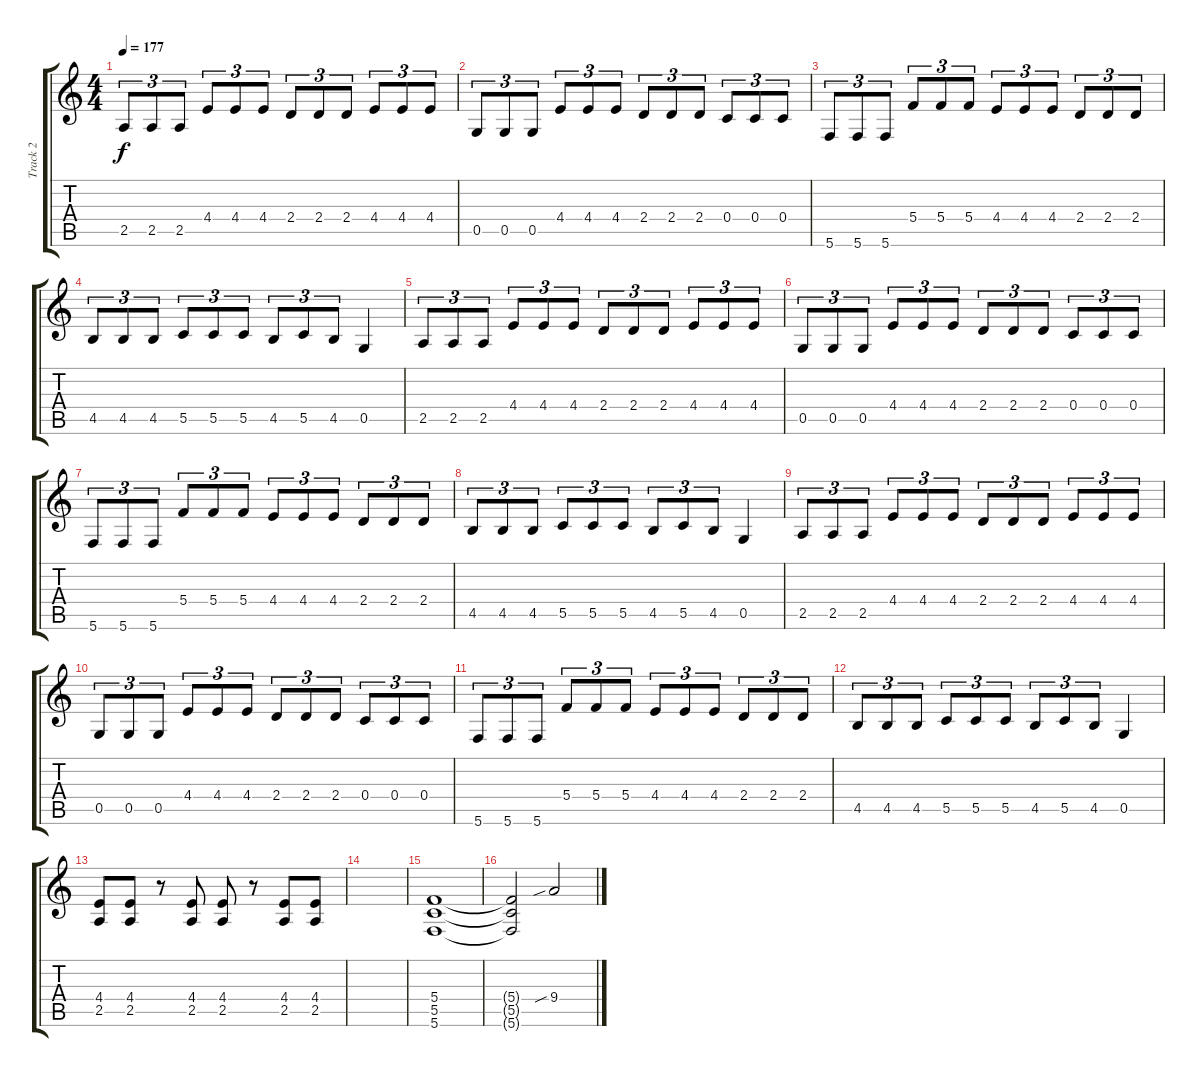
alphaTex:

\track ("Track 2" "Track 2") {instrument distortionguitar}
\staff {score tabs}
\tuning (D4 A3 F3 C3 G2 C2) {hide}
\ts (4 4)
\tempo 177
\clef g2
\ks c
2.5.8{tu (3 2) dy f} 2.5.8{tu (3 2)} 2.5.8{tu (3 2)} 4.4.8{tu (3 2)} 4.4.8{tu (3 2)} 4.4.8{tu (3 2)} 2.4.8{tu (3 2)} 2.4.8{tu (3 2)} 2.4.8{tu (3 2)} 4.4.8{tu (3 2)} 4.4.8{tu (3 2)} 4.4.8{tu (3 2)} |
0.5.8{tu (3 2)} 0.5.8{tu (3 2)} 0.5.8{tu (3 2)} 4.4.8{tu (3 2)} 4.4.8{tu (3 2)} 4.4.8{tu (3 2)} 2.4.8{tu (3 2)} 2.4.8{tu (3 2)} 2.4.8{tu (3 2)} 0.4.8{tu (3 2)} 0.4.8{tu (3 2)} 0.4.8{tu (3 2)} |
5.6.8{tu (3 2)} 5.6.8{tu (3 2)} 5.6.8{tu (3 2)} 5.4.8{tu (3 2)} 5.4.8{tu (3 2)} 5.4.8{tu (3 2)} 4.4.8{tu (3 2)} 4.4.8{tu (3 2)} 4.4.8{tu (3 2)} 2.4.8{tu (3 2)} 2.4.8{tu (3 2)} 2.4.8{tu (3 2)} |
4.5.8{tu (3 2)} 4.5.8{tu (3 2)} 4.5.8{tu (3 2)} 5.5.8{tu (3 2)} 5.5.8{tu (3 2)} 5.5.8{tu (3 2)} 4.5.8{tu (3 2)} 5.5.8{tu (3 2)} 4.5.8{tu (3 2)} 0.5.4 |
2.5.8{tu (3 2)} 2.5.8{tu (3 2)} 2.5.8{tu (3 2)} 4.4.8{tu (3 2)} 4.4.8{tu (3 2)} 4.4.8{tu (3 2)} 2.4.8{tu (3 2)} 2.4.8{tu (3 2)} 2.4.8{tu (3 2)} 4.4.8{tu (3 2)} 4.4.8{tu (3 2)} 4.4.8{tu (3 2)} |
0.5.8{tu (3 2)} 0.5.8{tu (3 2)} 0.5.8{tu (3 2)} 4.4.8{tu (3 2)} 4.4.8{tu (3 2)} 4.4.8{tu (3 2)} 2.4.8{tu (3 2)} 2.4.8{tu (3 2)} 2.4.8{tu (3 2)} 0.4.8{tu (3 2)} 0.4.8{tu (3 2)} 0.4.8{tu (3 2)} |
5.6.8{tu (3 2)} 5.6.8{tu (3 2)} 5.6.8{tu (3 2)} 5.4.8{tu (3 2)} 5.4.8{tu (3 2)} 5.4.8{tu (3 2)} 4.4.8{tu (3 2)} 4.4.8{tu (3 2)} 4.4.8{tu (3 2)} 2.4.8{tu (3 2)} 2.4.8{tu (3 2)} 2.4.8{tu (3 2)} |
4.5.8{tu (3 2)} 4.5.8{tu (3 2)} 4.5.8{tu (3 2)} 5.5.8{tu (3 2)} 5.5.8{tu (3 2)} 5.5.8{tu (3 2)} 4.5.8{tu (3 2)} 5.5.8{tu (3 2)} 4.5.8{tu (3 2)} 0.5.4 |
2.5.8{tu (3 2)} 2.5.8{tu (3 2)} 2.5.8{tu (3 2)} 4.4.8{tu (3 2)} 4.4.8{tu (3 2)} 4.4.8{tu (3 2)} 2.4.8{tu (3 2)} 2.4.8{tu (3 2)} 2.4.8{tu (3 2)} 4.4.8{tu (3 2)} 4.4.8{tu (3 2)} 4.4.8{tu (3 2)} |
0.5.8{tu (3 2)} 0.5.8{tu (3 2)} 0.5.8{tu (3 2)} 4.4.8{tu (3 2)} 4.4.8{tu (3 2)} 4.4.8{tu (3 2)} 2.4.8{tu (3 2)} 2.4.8{tu (3 2)} 2.4.8{tu (3 2)} 0.4.8{tu (3 2)} 0.4.8{tu (3 2)} 0.4.8{tu (3 2)} |
5.6.8{tu (3 2)} 5.6.8{tu (3 2)} 5.6.8{tu (3 2)} 5.4.8{tu (3 2)} 5.4.8{tu (3 2)} 5.4.8{tu (3 2)} 4.4.8{tu (3 2)} 4.4.8{tu (3 2)} 4.4.8{tu (3 2)} 2.4.8{tu (3 2)} 2.4.8{tu (3 2)} 2.4.8{tu (3 2)} |
4.5.8{tu (3 2)} 4.5.8{tu (3 2)} 4.5.8{tu (3 2)} 5.5.8{tu (3 2)} 5.5.8{tu (3 2)} 5.5.8{tu (3 2)} 4.5.8{tu (3 2)} 5.5.8{tu (3 2)} 4.5.8{tu (3 2)} 0.5.4 |
(4.4 2.5).8 (4.4 2.5).8 r.8 (4.4 2.5).8 (4.4 2.5).8 r.8 (4.4 2.5).8 (4.4 2.5).8 |
|
(5.4 5.5 5.6).1 |
(5.4{t} 5.5{t} 5.6{t}).2 9.4{sib}.2
